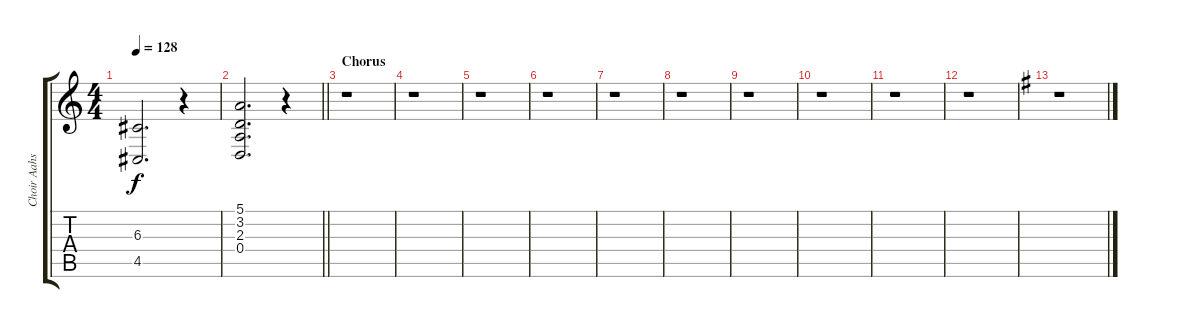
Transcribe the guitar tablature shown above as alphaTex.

\track ("Choir Aahs" "Choir Aahs") {instrument choiraahs}
\staff {score tabs}
\tuning (E4 B3 G3 D3 A2 E2) {hide}
\ts (4 4)
\tempo 128
\clef g2
\ks c
(6.3{t} 4.5{t}).2{d dy f} r.4 |
\barLineRight lightlight
(5.1 3.2 2.3 0.4).2{d} r.4 |
\section ("" "Chorus")
r.1 |
r.1 |
r.1 |
r.1 |
r.1 |
r.1 |
r.1 |
r.1 |
r.1 |
r.1 |
\ks g
r.1
